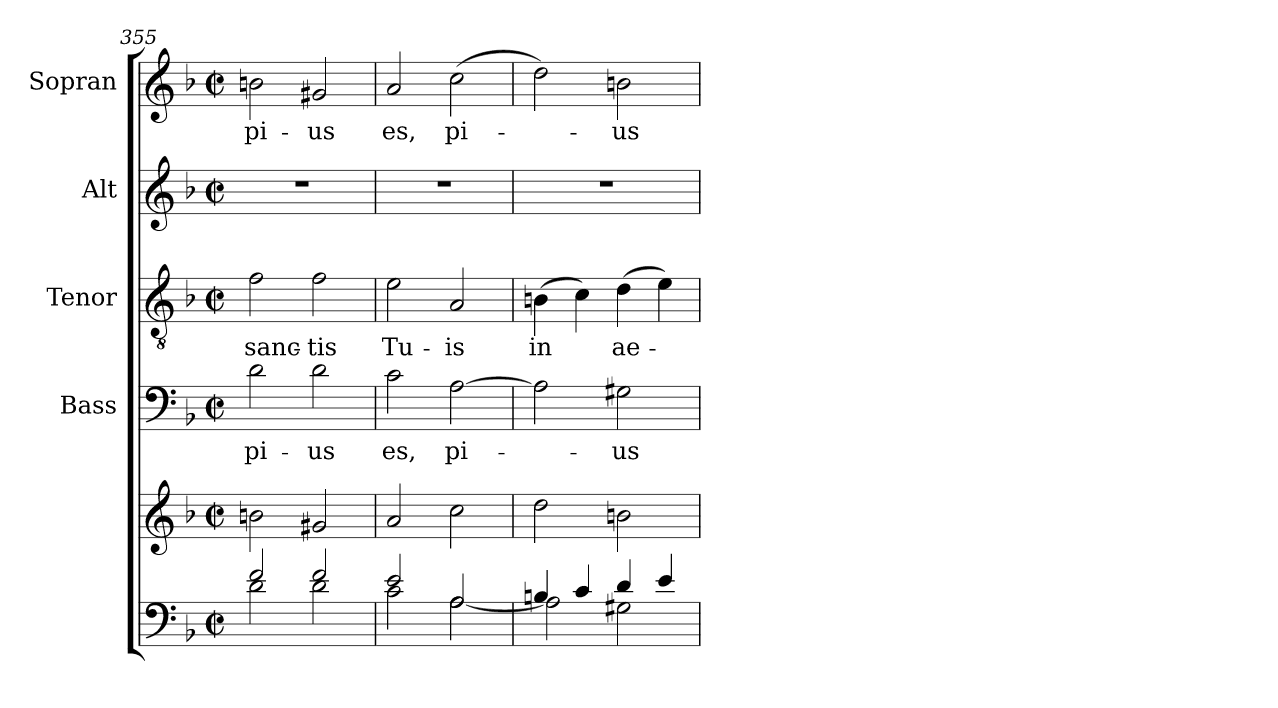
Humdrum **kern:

**kern	**kern	**kern	**text	**kern	**text	**kern	**kern	**text
*part5	*part5	*part4	*part4	*part3	*part3	*part2	*part1	*part1
*staff6	*staff5	*staff4	*staff4	*staff3	*staff3	*staff2	*staff1	*staff1
*	*	*I"Bass	*	*I"Tenor	*	*I"Alt	*I"Sopran	*
*	*	*I'B.	*	*I'T.	*	*I'A.	*I'S.	*
*clefF4	*clefG2	*clefF4	*	*clefGv2	*	*clefG2	*clefG2	*
*k[b-]	*k[b-]	*k[b-]	*	*k[b-]	*	*k[b-]	*k[b-]	*
*F:	*F:	*F:	*	*F:	*	*F:	*F:	*
*M2/2	*M2/2	*M2/2	*	*M2/2	*	*M2/2	*M2/2	*
*met(c|)	*met(c|)	*met(c|)	*	*met(c|)	*	*met(c|)	*met(c|)	*
=355	=355	=355	=355	=355	=355	=355	=355	=355
*^	*	*	*	*	*	*	*	*
!	!	!	!	!LO:LY:b	!	!LO:LY:b	!	!	!LO:LY:b
2f/	2d\	2bn\	2d\	pi-	2f\	sanc-	1r	2bn\	pi-
!	!	!	!	!LO:LY:b	!	!LO:LY:b	!	!	!LO:LY:b
2f/	2d\	2g#X/	2d\	-us	2f\	-tis	.	2g#X/	-us
=356	=356	=356	=356	=356	=356	=356	=356	=356	=356
!	!	!	!	!LO:LY:b	!	!LO:LY:b	!	!	!LO:LY:b
2e/	2c\	2a/	2c\	es,	2e\	Tu-	1r	2a/	es,
!	!	!	!	!LO:LY:b	!	!LO:LY:b	!	!	!LO:LY:b
2A/	[<2A\	2cc\	[2A\	pi-	2A/	-is	.	(>2cc\	pi-
=357	=357	=357	=357	=357	=357	=357	=357	=357	=357
!	!	!	!	!	!	!LO:LY:b	!	!	!
4Bn/	2A\]	2dd\	2A\]	.	(>4Bn\	in	1r	2dd\)	.
4c/	.	.	.	.	4c\)	.	.	.	.
!	!	!	!	!LO:LY:b	!	!LO:LY:b	!	!	!LO:LY:b
4d/	2G#X\	2bn\	2G#X\	-us	(>4d\	ae-	.	2bn\	-us
4e/	.	.	.	.	4e\)	.	.	.	.
*v	*v	*	*	*	*	*	*	*	*
=	=	=	=	=	=	=	=	=
*-	*-	*-	*-	*-	*-	*-	*-	*-
